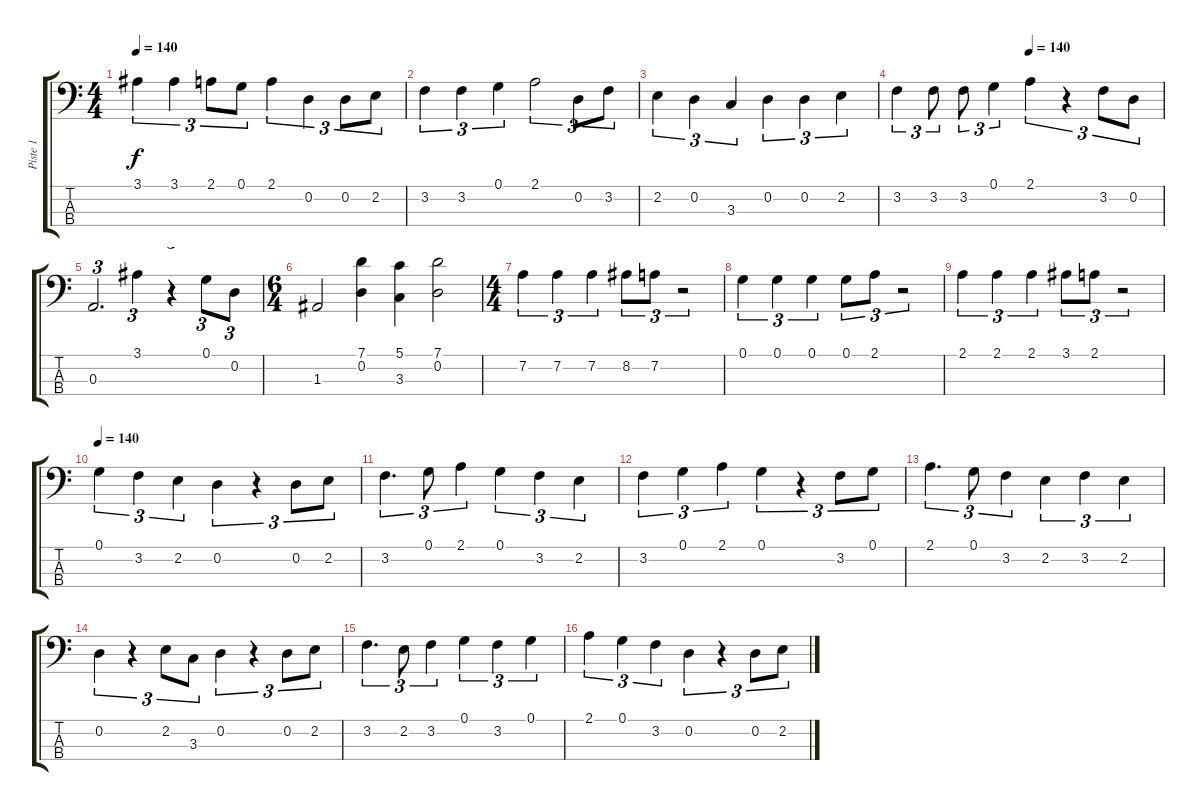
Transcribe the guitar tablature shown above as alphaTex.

\track ("Piste 1" "Piste 1") {instrument electricbassfinger}
\staff {score tabs}
\tuning (G2 D2 A1 E1) {hide}
\ts (4 4)
\tempo 140
\clef f4
\ks c
3.1.4{tu (3 2) dy f} 3.1.4{tu (3 2)} 2.1.8{tu (3 2)} 0.1.8{tu (3 2)} 2.1.4{tu (3 2)} 0.2.4{tu (3 2)} 0.2.8{tu (3 2)} 2.2.8{tu (3 2)} |
3.2.4{tu (3 2)} 3.2.4{tu (3 2)} 0.1.4{tu (3 2)} 2.1.2{tu (3 2)} 0.2.8{tu (3 2)} 3.2.8{tu (3 2)} |
2.2.4{tu (3 2)} 0.2.4{tu (3 2)} 3.3.4{tu (3 2)} 0.2.4{tu (3 2)} 0.2.4{tu (3 2)} 2.2.4{tu (3 2)} |
\tempo (140 0.5)
3.2.4{tu (3 2)} 3.2.8{tu (3 2)} 3.2.8{tu (3 2)} 0.1.4{tu (3 2)} 2.1.4{tu (3 2)} r.4{tu (3 2)} 3.2.8{tu (3 2)} 0.2.8{tu (3 2)} |
0.3.2{d tu (3 2)} 3.1.4{tu (3 2)} r.4{tu (3 2)} 0.1.8{tu (3 2)} 0.2.8{tu (3 2)} |
\ts (6 4)
1.3.2 (7.1 0.2).4 (5.1 3.3).4 (7.1 0.2).2 |
\ts (4 4)
7.2.4{tu (3 2)} 7.2.4{tu (3 2)} 7.2.4{tu (3 2)} 8.2.8{tu (3 2)} 7.2.8{tu (3 2)} r.2{tu (3 2)} |
0.1.4{tu (3 2)} 0.1.4{tu (3 2)} 0.1.4{tu (3 2)} 0.1.8{tu (3 2)} 2.1.8{tu (3 2)} r.2{tu (3 2)} |
2.1.4{tu (3 2)} 2.1.4{tu (3 2)} 2.1.4{tu (3 2)} 3.1.8{tu (3 2)} 2.1.8{tu (3 2)} r.2{tu (3 2)} |
\tempo 140
0.1.4{tu (3 2)} 3.2.4{tu (3 2)} 2.2.4{tu (3 2)} 0.2.4{tu (3 2)} r.4{tu (3 2)} 0.2.8{tu (3 2)} 2.2.8{tu (3 2)} |
3.2.4{d tu (3 2)} 0.1.8{tu (3 2)} 2.1.4{tu (3 2)} 0.1.4{tu (3 2)} 3.2.4{tu (3 2)} 2.2.4{tu (3 2)} |
3.2.4{tu (3 2)} 0.1.4{tu (3 2)} 2.1.4{tu (3 2)} 0.1.4{tu (3 2)} r.4{tu (3 2)} 3.2.8{tu (3 2)} 0.1.8{tu (3 2)} |
2.1.4{d tu (3 2)} 0.1.8{tu (3 2)} 3.2.4{tu (3 2)} 2.2.4{tu (3 2)} 3.2.4{tu (3 2)} 2.2.4{tu (3 2)} |
0.2.4{tu (3 2)} r.4{tu (3 2)} 2.2.8{tu (3 2)} 3.3.8{tu (3 2)} 0.2.4{tu (3 2)} r.4{tu (3 2)} 0.2.8{tu (3 2)} 2.2.8{tu (3 2)} |
3.2.4{d tu (3 2)} 2.2.8{tu (3 2)} 3.2.4{tu (3 2)} 0.1.4{tu (3 2)} 3.2.4{tu (3 2)} 0.1.4{tu (3 2)} |
2.1.4{tu (3 2)} 0.1.4{tu (3 2)} 3.2.4{tu (3 2)} 0.2.4{tu (3 2)} r.4{tu (3 2)} 0.2.8{tu (3 2)} 2.2.8{tu (3 2)}
